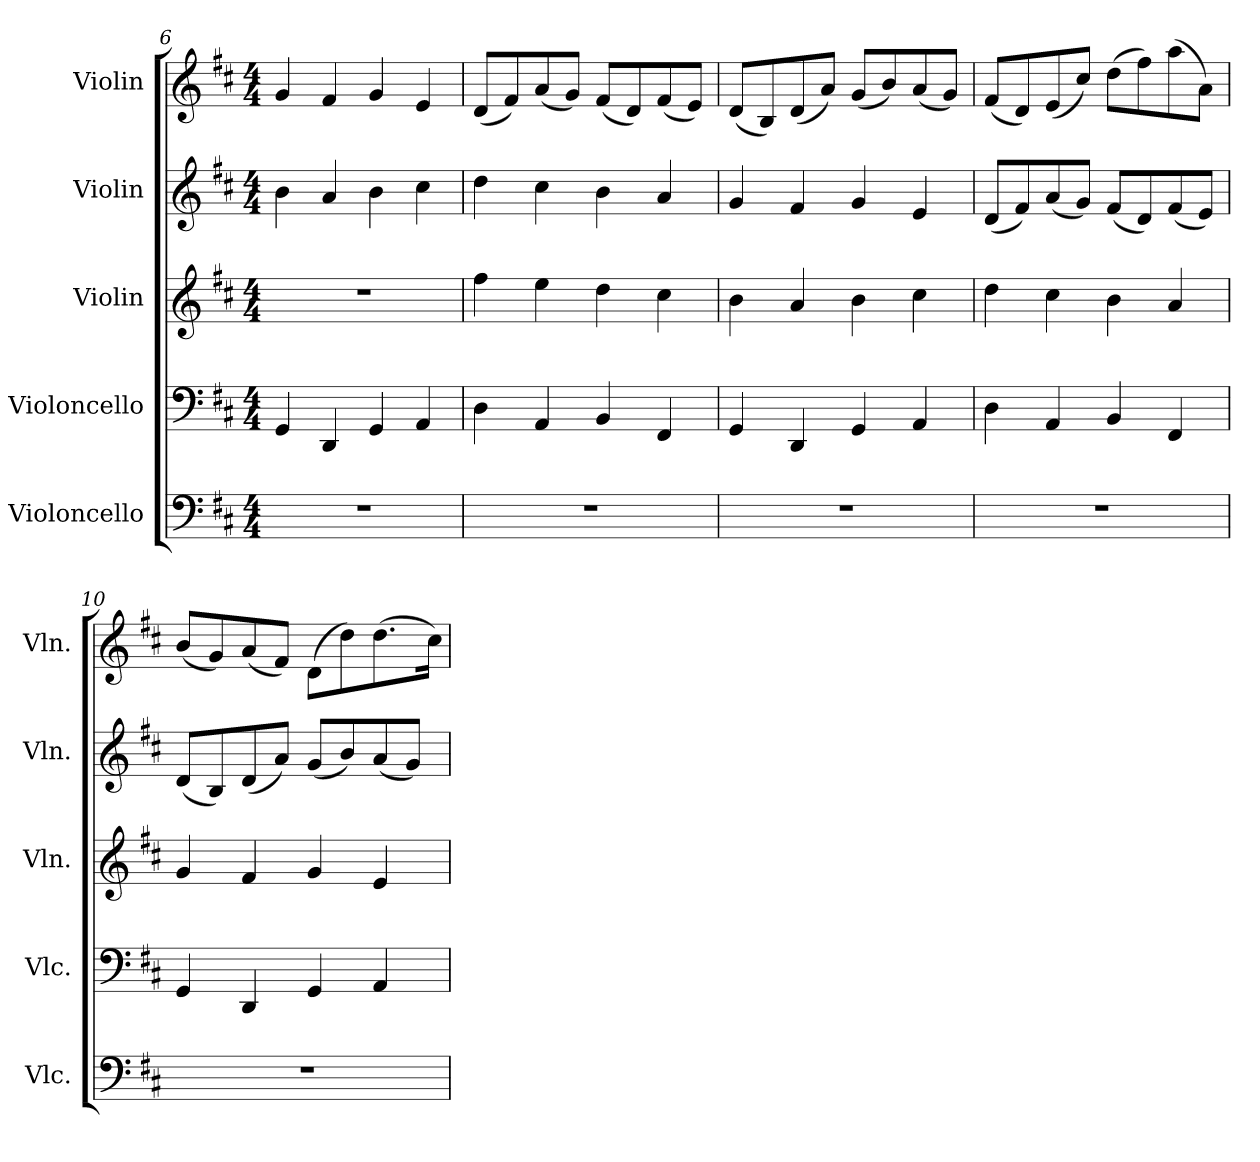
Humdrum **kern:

**kern	**kern	**kern	**kern	**kern
*part5	*part4	*part3	*part2	*part1
*staff5	*staff4	*staff3	*staff2	*staff1
*I"Violoncello	*I"Violoncello	*I"Violin	*I"Violin	*I"Violin
*I'Vlc.	*I'Vlc.	*I'Vln.	*I'Vln.	*I'Vln.
*clefF4	*clefF4	*clefG2	*clefG2	*clefG2
*k[f#c#]	*k[f#c#]	*k[f#c#]	*k[f#c#]	*k[f#c#]
*D:	*D:	*D:	*D:	*D:
*M4/4	*M4/4	*M4/4	*M4/4	*M4/4
=6	=6	=6	=6	=6
1r	4GG/	1r	4b\	4g/
.	4DD/	.	4a/	4f#/
.	4GG/	.	4b\	4g/
.	4AA/	.	4cc#\	4e/
=7	=7	=7	=7	=7
1r	4D\	4ff#\	4dd\	(8d/L
.	.	.	.	8f#/)
.	4AA/	4ee\	4cc#\	(8a/
.	.	.	.	8g/J)
.	4BB/	4dd\	4b\	(8f#/L
.	.	.	.	8d/)
.	4FF#/	4cc#\	4a/	(8f#/
.	.	.	.	8e/J)
=8	=8	=8	=8	=8
1r	4GG/	4b\	4g/	(8d/L
.	.	.	.	8B/)
.	4DD/	4a/	4f#/	(8d/
.	.	.	.	8a/J)
.	4GG/	4b\	4g/	(8g/L
.	.	.	.	8b/)
.	4AA/	4cc#\	4e/	(8a/
.	.	.	.	8g/J)
=9	=9	=9	=9	=9
1r	4D\	4dd\	(8d/L	(8f#/L
.	.	.	8f#/)	8d/)
.	4AA/	4cc#\	(8a/	(8e/
.	.	.	8g/J)	8cc#/J)
.	4BB/	4b\	(8f#/L	(8dd\L
.	.	.	8d/)	8ff#\)
.	4FF#/	4a/	(8f#/	(8aa\
.	.	.	8e/J)	8a\J)
!!LO:PB:g=z
=10	=10	=10	=10	=10
1r	4GG/	4g/	(8d/L	(8b/L
.	.	.	8B/)	8g/)
.	4DD/	4f#/	(8d/	(8a/
.	.	.	8a/J)	8f#/J)
.	4GG/	4g/	(8g/L	(8d\L
.	.	.	8b/)	8dd\)
.	4AA/	4e/	(8a/	(8.dd\
.	.	.	8g/J)	.
.	.	.	.	16cc#\Jk)
=	=	=	=	=
*-	*-	*-	*-	*-
